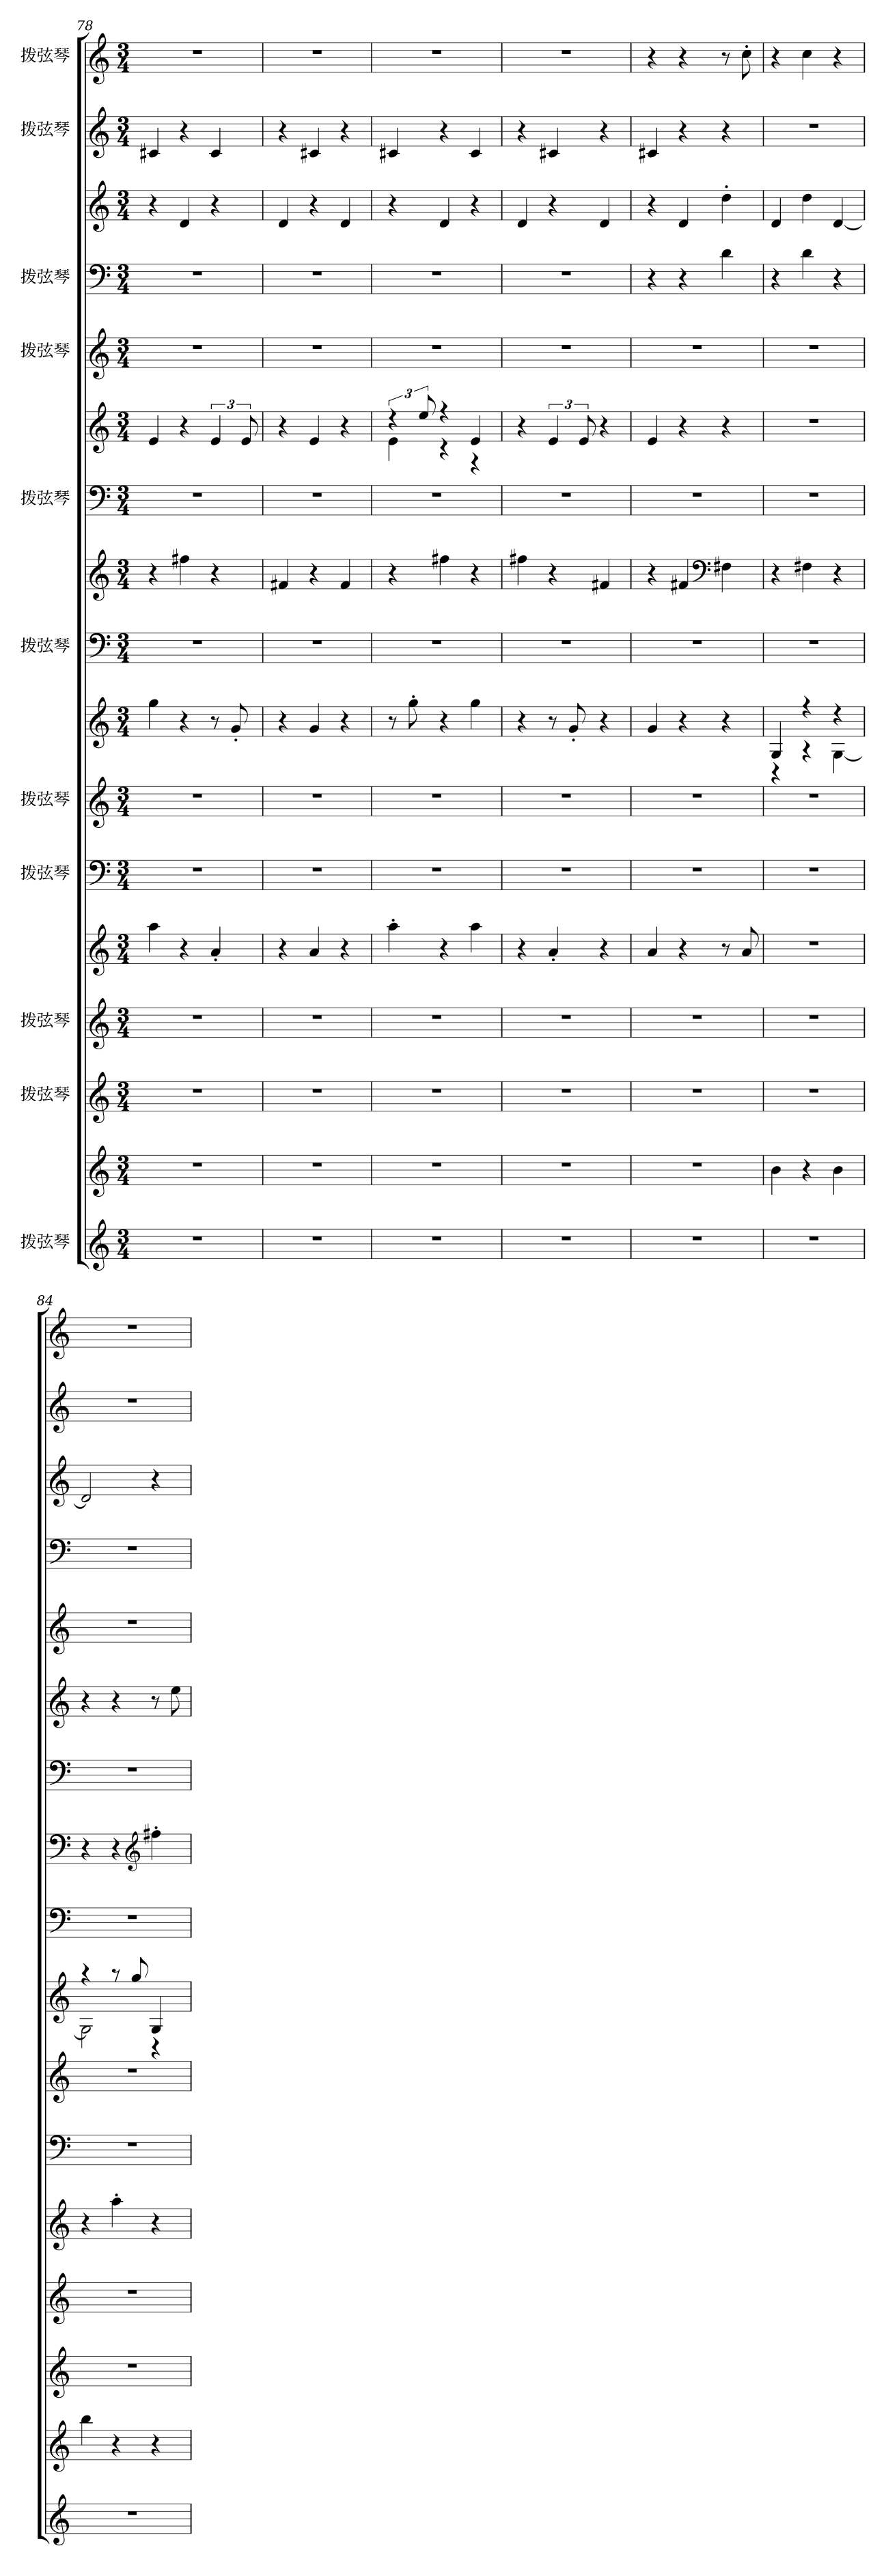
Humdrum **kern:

**kern	**kern	**kern	**kern	**kern	**kern	**kern	**kern	**kern	**kern	**kern	**kern	**kern	**kern	**kern	**kern	**kern
*part11	*part11	*part10	*part9	*part9	*part8	*part7	*part7	*part6	*part6	*part5	*part5	*part4	*part3	*part3	*part2	*part1
*staff17	*staff16	*staff15	*staff14	*staff13	*staff12	*staff11	*staff10	*staff9	*staff8	*staff7	*staff6	*staff5	*staff4	*staff3	*staff2	*staff1
*I"拨弦琴	*	*I"拨弦琴	*I"拨弦琴	*	*I"拨弦琴	*I"拨弦琴	*	*I"拨弦琴	*	*I"拨弦琴	*	*I"拨弦琴	*I"拨弦琴	*	*I"拨弦琴	*I"拨弦琴
*clefG2	*clefG2	*clefG2	*clefG2	*clefG2	*clefF4	*clefG2	*clefG2	*clefF4	*clefG2	*clefF4	*clefG2	*clefG2	*clefF4	*clefG2	*clefG2	*clefG2
*k[]	*k[]	*k[]	*k[]	*k[]	*k[]	*k[]	*k[]	*k[]	*k[]	*k[]	*k[]	*k[]	*k[]	*k[]	*k[]	*k[]
*M3/4	*M3/4	*M3/4	*M3/4	*M3/4	*M3/4	*M3/4	*M3/4	*M3/4	*M3/4	*M3/4	*M3/4	*M3/4	*M3/4	*M3/4	*M3/4	*M3/4
=78	=78	=78	=78	=78	=78	=78	=78	=78	=78	=78	=78	=78	=78	=78	=78	=78
2.r	2.r	2.r	2.r	4aa\	2.r	2.r	4gg\	2.r	4r	2.r	4e/	2.r	2.r	4r	4c#X/	2.r
.	.	.	.	4r	.	.	4r	.	4ff#X\	.	4r	.	.	4d/	4r	.
.	.	.	.	4a'/	.	.	8r	.	4r	.	6e/	.	.	4r	4c#/	.
.	.	.	.	.	.	.	8g'/	.	.	.	.	.	.	.	.	.
.	.	.	.	.	.	.	.	.	.	.	12e/	.	.	.	.	.
=79	=79	=79	=79	=79	=79	=79	=79	=79	=79	=79	=79	=79	=79	=79	=79	=79
2.r	2.r	2.r	2.r	4r	2.r	2.r	4r	2.r	4f#X/	2.r	4r	2.r	2.r	4d/	4r	2.r
.	.	.	.	4a/	.	.	4g/	.	4r	.	4e/	.	.	4r	4c#X/	.
.	.	.	.	4r	.	.	4r	.	4f#/	.	4r	.	.	4d/	4r	.
=80	=80	=80	=80	=80	=80	=80	=80	=80	=80	=80	=80	=80	=80	=80	=80	=80
*	*	*	*	*	*	*	*	*	*	*	*^	*	*	*	*	*
2.r	2.r	2.r	2.r	4aa'\	2.r	2.r	8r	2.r	4r	2.r	6r	4e\	2.r	2.r	4r	4c#X/	2.r
.	.	.	.	.	.	.	8gg'\	.	.	.	.	.	.	.	.	.	.
.	.	.	.	.	.	.	.	.	.	.	12ee/	.	.	.	.	.	.
.	.	.	.	4r	.	.	4r	.	4ff#X\	.	4r	4r	.	.	4d/	4r	.
.	.	.	.	4aa\	.	.	4gg\	.	4r	.	4e/	4r	.	.	4r	4c#/	.
*	*	*	*	*	*	*	*	*	*	*	*v	*v	*	*	*	*	*
!!LO:PB:g=z
=81	=81	=81	=81	=81	=81	=81	=81	=81	=81	=81	=81	=81	=81	=81	=81	=81
2.r	2.r	2.r	2.r	4r	2.r	2.r	4r	2.r	4ff#X\	2.r	4r	2.r	2.r	4d/	4r	2.r
.	.	.	.	4a'/	.	.	8r	.	4r	.	6e/	.	.	4r	4c#X/	.
.	.	.	.	.	.	.	8g'/	.	.	.	.	.	.	.	.	.
.	.	.	.	.	.	.	.	.	.	.	12e/	.	.	.	.	.
.	.	.	.	4r	.	.	4r	.	4f#X/	.	4r	.	.	4d/	4r	.
=82	=82	=82	=82	=82	=82	=82	=82	=82	=82	=82	=82	=82	=82	=82	=82	=82
2.r	2.r	2.r	2.r	4a/	2.r	2.r	4g/	2.r	4r	2.r	4e/	2.r	4r	4r	4c#X/	4r
.	.	.	.	4r	.	.	4r	.	4f#X/	.	4r	.	4r	4d/	4r	4r
*	*	*	*	*	*	*	*	*	*clefF4	*	*	*	*	*	*	*
.	.	.	.	8r	.	.	4r	.	4F#X\	.	4r	.	4d\	4dd'\	4r	8r
.	.	.	.	8a/	.	.	.	.	.	.	.	.	.	.	.	8cc'\
=83	=83	=83	=83	=83	=83	=83	=83	=83	=83	=83	=83	=83	=83	=83	=83	=83
*	*	*	*	*	*	*	*^	*	*	*	*	*	*	*	*	*
2.r	4b\	2.r	2.r	2.r	2.r	2.r	4G/	4r	2.r	4r	2.r	2.r	2.r	4r	4d/	2.r	4r
.	4r	.	.	.	.	.	4r	4r	.	4F#X\	.	.	.	4d\	4dd\	.	4cc\
.	4b\	.	.	.	.	.	4r	[4G\	.	4r	.	.	.	4r	[4d/	.	4r
=84	=84	=84	=84	=84	=84	=84	=84	=84	=84	=84	=84	=84	=84	=84	=84	=84	=84
2.r	4bb\	2.r	2.r	4r	2.r	2.r	4r	2G\]	2.r	4r	2.r	4r	2.r	2.r	2d/]	2.r	2.r
.	4r	.	.	4aa'\	.	.	8r	.	.	4r	.	4r	.	.	.	.	.
.	.	.	.	.	.	.	8gg/	.	.	.	.	.	.	.	.	.	.
*	*	*	*	*	*	*	*	*	*	*clefG2	*	*	*	*	*	*	*
.	4r	.	.	4r	.	.	4G/	4r	.	4ff#X'\	.	8r	.	.	4r	.	.
.	.	.	.	.	.	.	.	.	.	.	.	8ee\	.	.	.	.	.
*	*	*	*	*	*	*	*v	*v	*	*	*	*	*	*	*	*	*
=	=	=	=	=	=	=	=	=	=	=	=	=	=	=	=	=
*-	*-	*-	*-	*-	*-	*-	*-	*-	*-	*-	*-	*-	*-	*-	*-	*-
